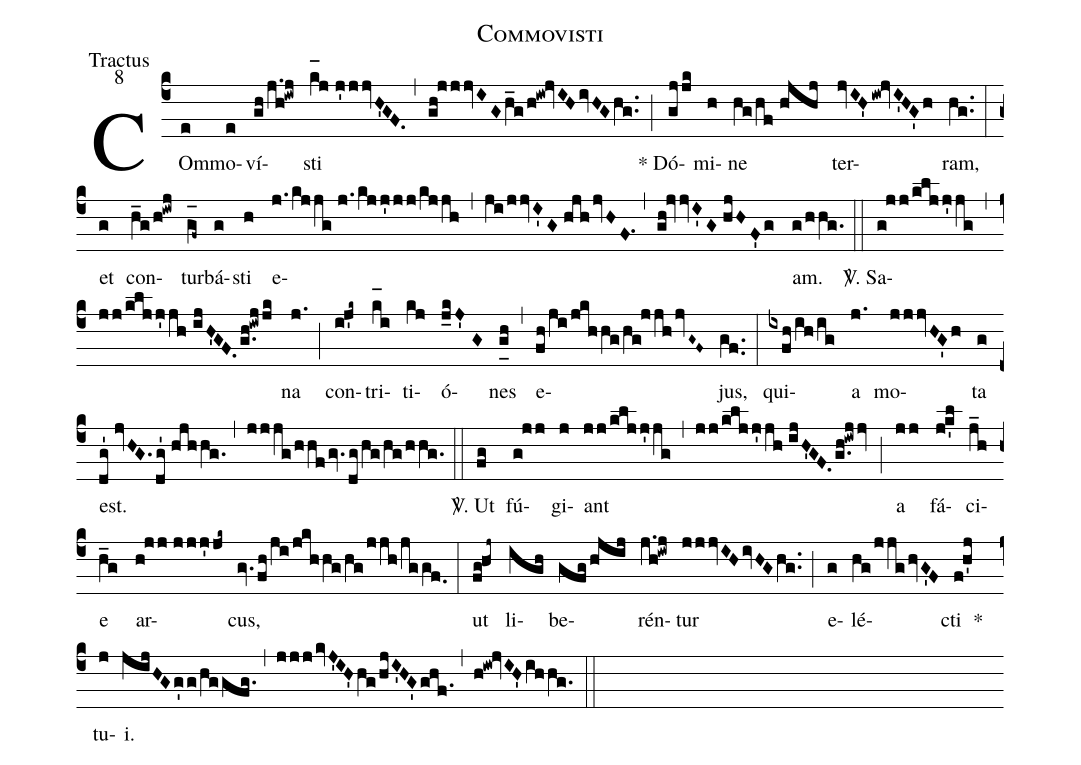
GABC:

name:Commovisti;
office-part:Tractus;
mode:8;
%%
(c4) COm(e)mo(e)ví(gh/j.h!iwj)sti(k_[oh:h+1mm]j//j'jjvH'GF.) (,) (gh!jjjvIGh_g/h!iw!jvIHivHGhg..) (;) * Dó(gjjk)mi(h)ne(hg/hf//hjhj) ter(jvIH'iw!jvI'HG'h)ram,(hg..) (:) et(g) con(h_g/h!iwj)tur(g_[oh:h]f~)bá(g)sti(h) e(j./kjjg//j./kj/!j'jj/kjjh)(,)(ji/jjvI'G//hjhjvHF.1)(,)(gh!jvvI'G//hjHF'g)am.(g/hhg.) (::)
<sp>V/</sp>. Sa(g!jj/kljj'jg)(,)(jj/kljj'jh//ijH'GF.g.h!iwjjk)na(j.) (;) con(ij'k~)tri(k_[oh:h+1mm]i)ti(kj)ó(j_kJ'//G)nes(g_[uh:l]h) (,) e(fh/ji/jkhhg/hg!jjhjvG~F~)jus,(gf..) (:) qui(ixfh/ih/ig)a(j.) mo(jjjvHG'h)ta(g) est.(dg'//jvHG.dg'//hjhhg.) (,) (jjjg/hhfgv.dg/hg/hg/hhg.) (::)
<sp>V/</sp>. Ut(fg) fú(g!jj)gi(j)ant(jj/kljj'jg) (,) (jj/kljj'jh//ijH'GF.g.h!iwjjv) (;) a(jj) fá(jk'l)ci(j_h)e(h_g) ar(h!jj//jjj'jk~)cus,(gv.fh/ji/jkhhg/hg/jjh/jggf.0) (:) ut(fg!hj~) li(igh)be(gfg/hjij)rén(j.h!iwj)tur(jjjvIHivHGhg..) (;) e(g)lé(hg/jjghvG'F)cti(f!h'j) *() tu(j)i.(jijHGg'g/hggfg.) (,) (jjjkvJ'IH'hg/hjI'HG'ghf.1) (,) (h!iw!jvIH'ihhg.) (::)
